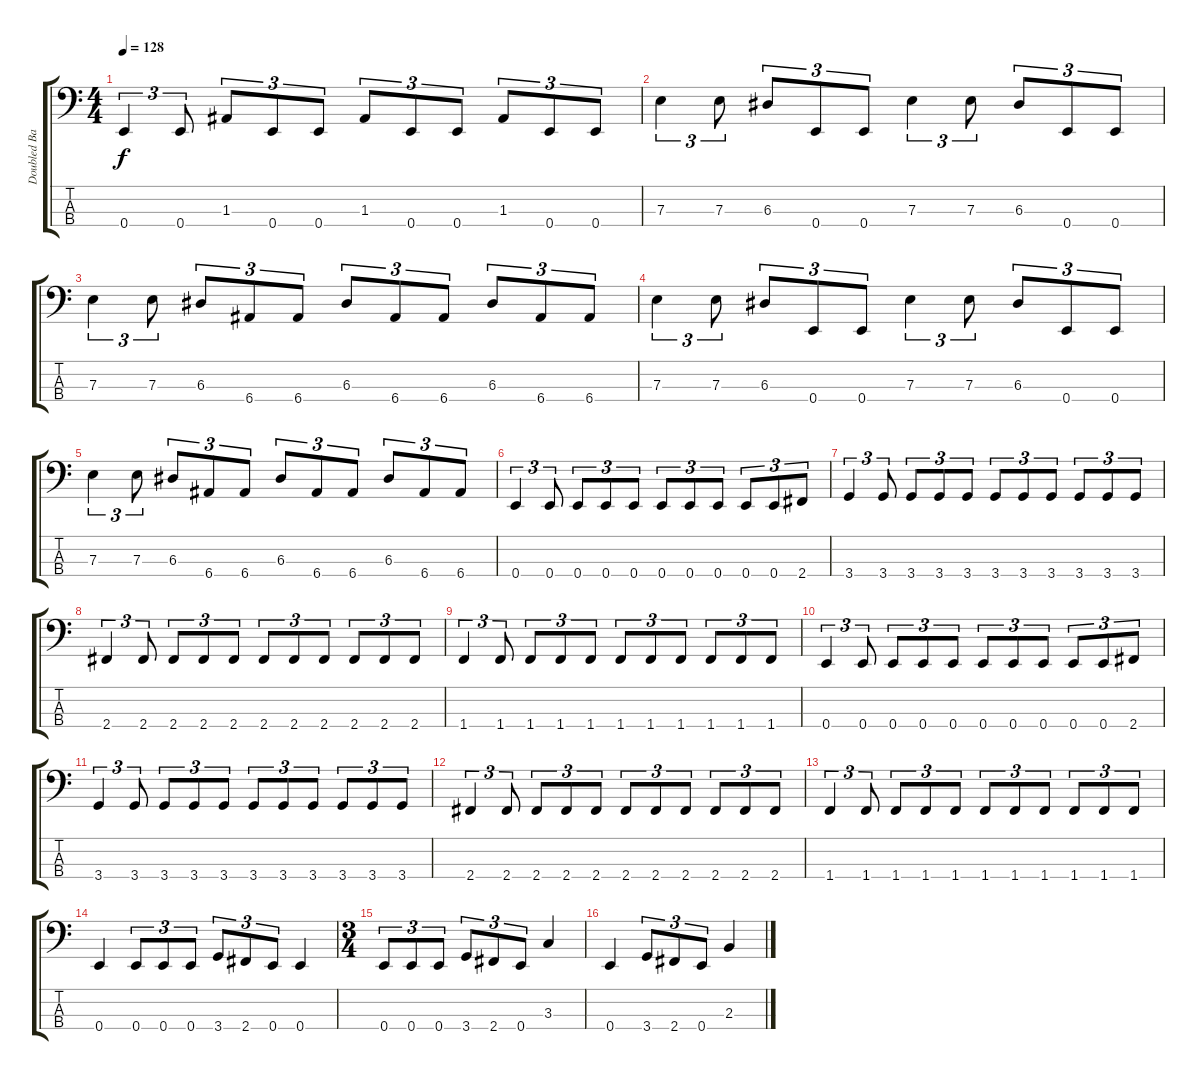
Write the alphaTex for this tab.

\track ("Doubled Bass" "Doubled Ba") {instrument electricbassfinger}
\staff {score tabs}
\tuning (G2 D2 A1 E1) {hide}
\ts (4 4)
\tempo 128
\clef f4
\ks c
0.4.4{tu (3 2) dy f} 0.4.8{tu (3 2)} 1.3.8{tu (3 2)} 0.4.8{tu (3 2)} 0.4.8{tu (3 2)} 1.3.8{tu (3 2)} 0.4.8{tu (3 2)} 0.4.8{tu (3 2)} 1.3.8{tu (3 2)} 0.4.8{tu (3 2)} 0.4.8{tu (3 2)} |
7.3.4{tu (3 2)} 7.3.8{tu (3 2)} 6.3.8{tu (3 2)} 0.4.8{tu (3 2)} 0.4.8{tu (3 2)} 7.3.4{tu (3 2)} 7.3.8{tu (3 2)} 6.3.8{tu (3 2)} 0.4.8{tu (3 2)} 0.4.8{tu (3 2)} |
7.3.4{tu (3 2)} 7.3.8{tu (3 2)} 6.3.8{tu (3 2)} 6.4.8{tu (3 2)} 6.4.8{tu (3 2)} 6.3.8{tu (3 2)} 6.4.8{tu (3 2)} 6.4.8{tu (3 2)} 6.3.8{tu (3 2)} 6.4.8{tu (3 2)} 6.4.8{tu (3 2)} |
7.3.4{tu (3 2)} 7.3.8{tu (3 2)} 6.3.8{tu (3 2)} 0.4.8{tu (3 2)} 0.4.8{tu (3 2)} 7.3.4{tu (3 2)} 7.3.8{tu (3 2)} 6.3.8{tu (3 2)} 0.4.8{tu (3 2)} 0.4.8{tu (3 2)} |
7.3.4{tu (3 2)} 7.3.8{tu (3 2)} 6.3.8{tu (3 2)} 6.4.8{tu (3 2)} 6.4.8{tu (3 2)} 6.3.8{tu (3 2)} 6.4.8{tu (3 2)} 6.4.8{tu (3 2)} 6.3.8{tu (3 2)} 6.4.8{tu (3 2)} 6.4.8{tu (3 2)} |
0.4.4{tu (3 2)} 0.4.8{tu (3 2)} 0.4.8{tu (3 2)} 0.4.8{tu (3 2)} 0.4.8{tu (3 2)} 0.4.8{tu (3 2)} 0.4.8{tu (3 2)} 0.4.8{tu (3 2)} 0.4.8{tu (3 2)} 0.4.8{tu (3 2)} 2.4.8{tu (3 2)} |
3.4.4{tu (3 2)} 3.4.8{tu (3 2)} 3.4.8{tu (3 2)} 3.4.8{tu (3 2)} 3.4.8{tu (3 2)} 3.4.8{tu (3 2)} 3.4.8{tu (3 2)} 3.4.8{tu (3 2)} 3.4.8{tu (3 2)} 3.4.8{tu (3 2)} 3.4.8{tu (3 2)} |
2.4.4{tu (3 2)} 2.4.8{tu (3 2)} 2.4.8{tu (3 2)} 2.4.8{tu (3 2)} 2.4.8{tu (3 2)} 2.4.8{tu (3 2)} 2.4.8{tu (3 2)} 2.4.8{tu (3 2)} 2.4.8{tu (3 2)} 2.4.8{tu (3 2)} 2.4.8{tu (3 2)} |
1.4.4{tu (3 2)} 1.4.8{tu (3 2)} 1.4.8{tu (3 2)} 1.4.8{tu (3 2)} 1.4.8{tu (3 2)} 1.4.8{tu (3 2)} 1.4.8{tu (3 2)} 1.4.8{tu (3 2)} 1.4.8{tu (3 2)} 1.4.8{tu (3 2)} 1.4.8{tu (3 2)} |
0.4.4{tu (3 2)} 0.4.8{tu (3 2)} 0.4.8{tu (3 2)} 0.4.8{tu (3 2)} 0.4.8{tu (3 2)} 0.4.8{tu (3 2)} 0.4.8{tu (3 2)} 0.4.8{tu (3 2)} 0.4.8{tu (3 2)} 0.4.8{tu (3 2)} 2.4.8{tu (3 2)} |
3.4.4{tu (3 2)} 3.4.8{tu (3 2)} 3.4.8{tu (3 2)} 3.4.8{tu (3 2)} 3.4.8{tu (3 2)} 3.4.8{tu (3 2)} 3.4.8{tu (3 2)} 3.4.8{tu (3 2)} 3.4.8{tu (3 2)} 3.4.8{tu (3 2)} 3.4.8{tu (3 2)} |
2.4.4{tu (3 2)} 2.4.8{tu (3 2)} 2.4.8{tu (3 2)} 2.4.8{tu (3 2)} 2.4.8{tu (3 2)} 2.4.8{tu (3 2)} 2.4.8{tu (3 2)} 2.4.8{tu (3 2)} 2.4.8{tu (3 2)} 2.4.8{tu (3 2)} 2.4.8{tu (3 2)} |
1.4.4{tu (3 2)} 1.4.8{tu (3 2)} 1.4.8{tu (3 2)} 1.4.8{tu (3 2)} 1.4.8{tu (3 2)} 1.4.8{tu (3 2)} 1.4.8{tu (3 2)} 1.4.8{tu (3 2)} 1.4.8{tu (3 2)} 1.4.8{tu (3 2)} 1.4.8{tu (3 2)} |
0.4.4 0.4.8{tu (3 2)} 0.4.8{tu (3 2)} 0.4.8{tu (3 2)} 3.4.8{tu (3 2)} 2.4.8{tu (3 2)} 0.4.8{tu (3 2)} 0.4.4 |
\ts (3 4)
0.4.8{tu (3 2)} 0.4.8{tu (3 2)} 0.4.8{tu (3 2)} 3.4.8{tu (3 2)} 2.4.8{tu (3 2)} 0.4.8{tu (3 2)} 3.3.4 |
0.4.4 3.4.8{tu (3 2)} 2.4.8{tu (3 2)} 0.4.8{tu (3 2)} 2.3.4
